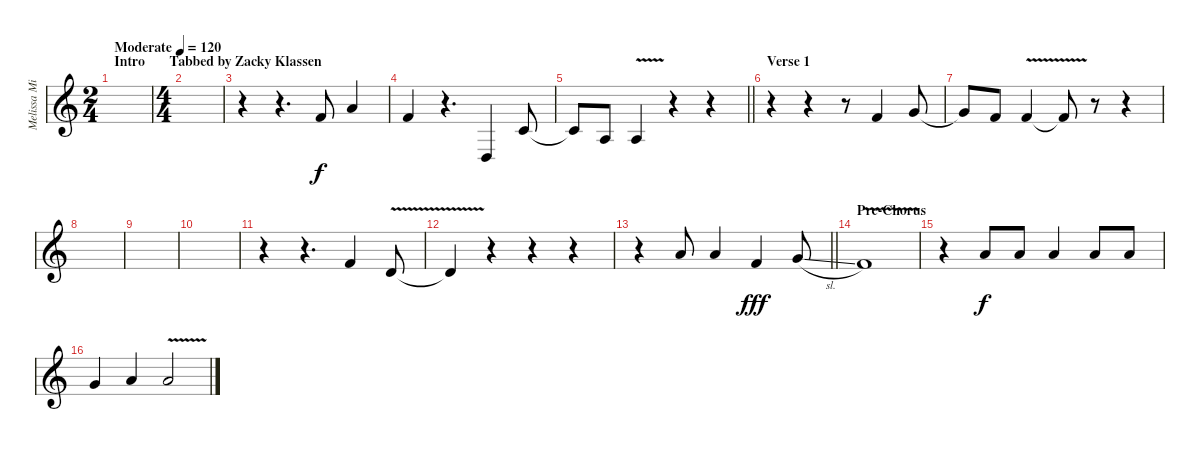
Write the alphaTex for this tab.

\track ("Melissa Milke [Backup Vocals I]" "Melissa Mi") {instrument harmonica}
\staff {score}
\tuning (E4 B3 G3 D3 A2 E2) {hide}
\ts (2 4)
\section ("" "Intro       Tabbed by Zacky Klassen")
\tempo (120 "Moderate")
\clef g2
\ks c
|
\ts (4 4)
|
r.4 r.4{d} 1.1.8 5.1.4 |
1.1.4 r.4{d} 0.4.4{balance 3} 1.2.8 |
\barLineRight lightlight
1.2{t}.8 2.3.8 2.3{v}.4 r.4 r.4 |
\section ("" "Verse 1")
r.4{volume 13 balance 8} r.4 r.8 1.1.4 3.1.8 |
3.1{t}.8 1.1.8 1.1{v}.4 1.1{t}.8 r.8 r.4 |
|
|
|
r.4 r.4{d} 1.1.4{volume 14} 3.2{v}.8 |
3.2{t}.4 r.4 r.4 r.4 |
\barLineRight lightlight
r.4 5.1.8 5.1.4 1.1.4{dy fff} 3.1{sl}.8 |
\section ("" "Pre-Chorus")
1.1{v}.1{volume 11} |
r.4 5.1.8{dy f} 5.1.8 5.1.4 5.1.8 5.1.8 |
3.1.4 5.1.4 5.1{v}.2
